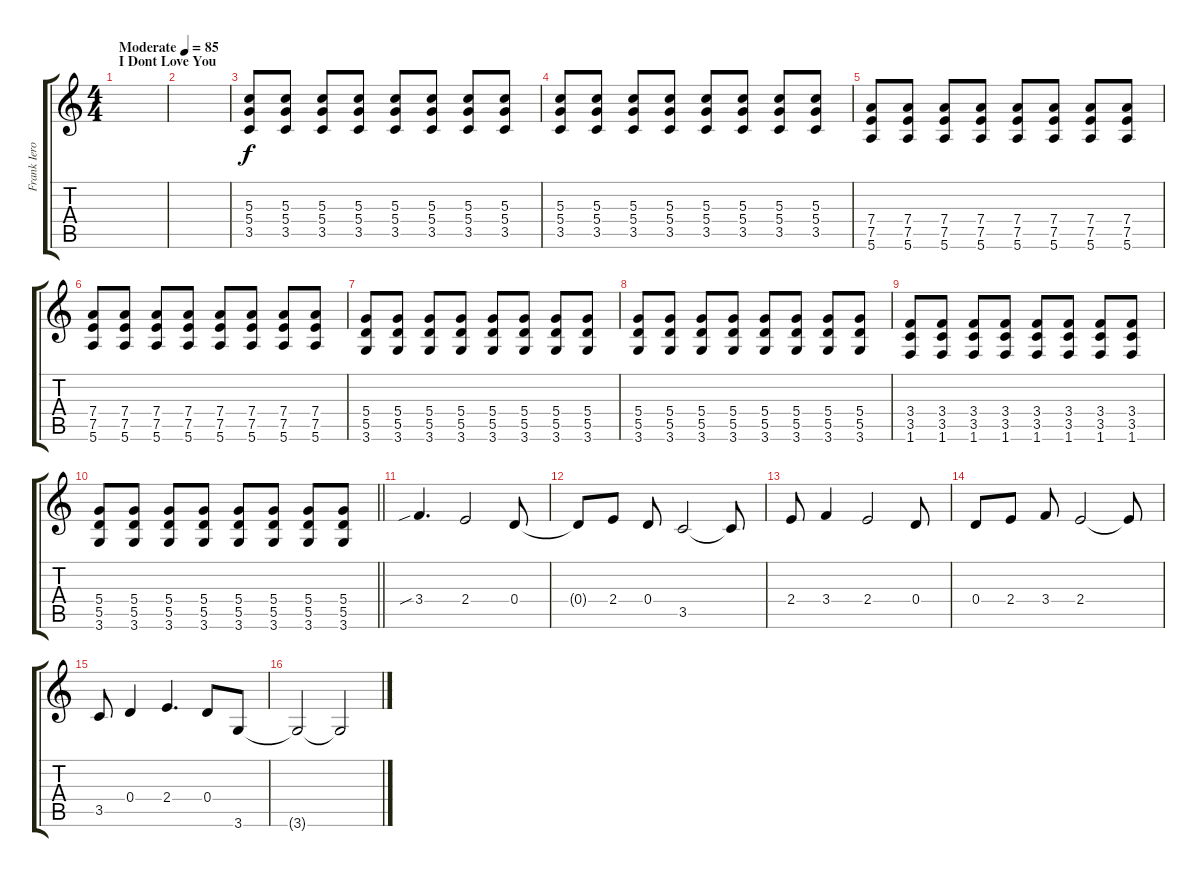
\track ("Frank Iero [Rhythm Guitar]" "Frank Iero") {instrument overdrivenguitar}
\staff {score tabs}
\tuning (E4 B3 G3 D3 A2 E2) {hide}
\ts (4 4)
\section ("" "I Dont Love You")
\tempo (85 "Moderate")
\clef g2
\ks c
|
|
(5.3 5.4 3.5).8 (5.3 5.4 3.5).8 (5.3 5.4 3.5).8 (5.3 5.4 3.5).8 (5.3 5.4 3.5).8 (5.3 5.4 3.5).8 (5.3 5.4 3.5).8 (5.3 5.4 3.5).8 |
(5.3 5.4 3.5).8 (5.3 5.4 3.5).8 (5.3 5.4 3.5).8 (5.3 5.4 3.5).8 (5.3 5.4 3.5).8 (5.3 5.4 3.5).8 (5.3 5.4 3.5).8 (5.3 5.4 3.5).8 |
(7.4 7.5 5.6).8 (7.4 7.5 5.6).8 (7.4 7.5 5.6).8 (7.4 7.5 5.6).8 (7.4 7.5 5.6).8 (7.4 7.5 5.6).8 (7.4 7.5 5.6).8 (7.4 7.5 5.6).8 |
(7.4 7.5 5.6).8 (7.4 7.5 5.6).8 (7.4 7.5 5.6).8 (7.4 7.5 5.6).8 (7.4 7.5 5.6).8 (7.4 7.5 5.6).8 (7.4 7.5 5.6).8 (7.4 7.5 5.6).8 |
(5.4 5.5 3.6).8 (5.4 5.5 3.6).8 (5.4 5.5 3.6).8 (5.4 5.5 3.6).8 (5.4 5.5 3.6).8 (5.4 5.5 3.6).8 (5.4 5.5 3.6).8 (5.4 5.5 3.6).8 |
(5.4 5.5 3.6).8 (5.4 5.5 3.6).8 (5.4 5.5 3.6).8 (5.4 5.5 3.6).8 (5.4 5.5 3.6).8 (5.4 5.5 3.6).8 (5.4 5.5 3.6).8 (5.4 5.5 3.6).8 |
(3.4 3.5 1.6).8 (3.4 3.5 1.6).8 (3.4 3.5 1.6).8 (3.4 3.5 1.6).8 (3.4 3.5 1.6).8 (3.4 3.5 1.6).8 (3.4 3.5 1.6).8 (3.4 3.5 1.6).8 |
\barLineRight lightlight
(5.4 5.5 3.6).8 (5.4 5.5 3.6).8 (5.4 5.5 3.6).8 (5.4 5.5 3.6).8 (5.4 5.5 3.6).8 (5.4 5.5 3.6).8 (5.4 5.5 3.6).8 (5.4 5.5 3.6).8 |
3.4{sib}.4{d instrument overdrivenguitar} 2.4.2 0.4.8 |
0.4{t}.8 2.4.8 0.4.8 3.5.2 3.5{t}.8 |
2.4.8 3.4.4 2.4.2 0.4.8 |
0.4.8 2.4.8 3.4.8 2.4.2 2.4{t}.8 |
3.5.8 0.4.4 2.4.4{d} 0.4.8 3.6.8 |
3.6{t}.2 3.6{t}.2
